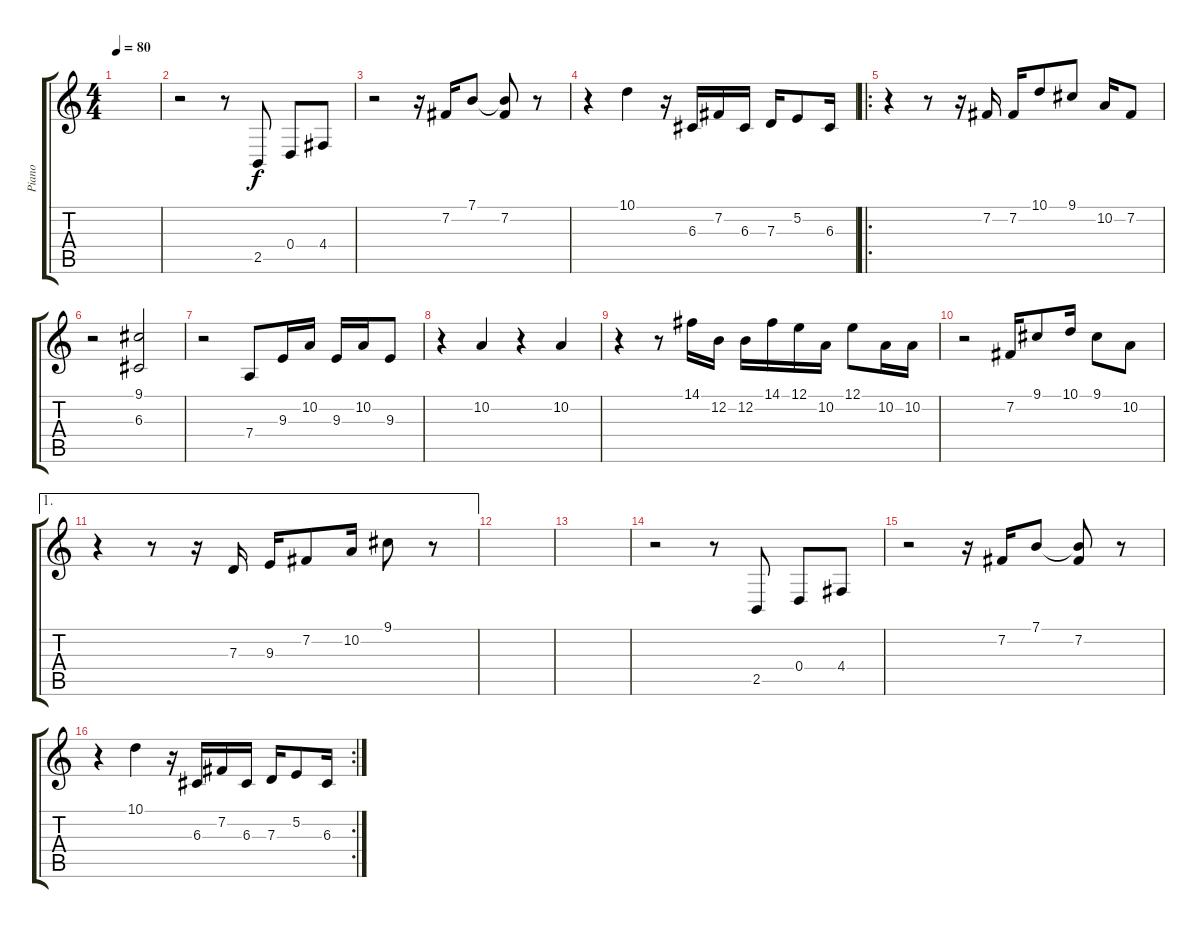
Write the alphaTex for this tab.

\track ("Piano" "Piano") {instrument brightacousticpiano}
\staff {score tabs}
\tuning (E4 B3 G3 D3 A2 E2) {hide}
\ts (4 4)
\tempo 80
\clef g2
\ks c
|
r.2 r.8 2.5.8 0.4.8 4.4.8 |
r.2 r.16 7.2.16 7.1.8 (7.1{t} 7.2).8 r.8 |
r.4 10.1.4 r.16 6.3.16 7.2.16 6.3.16 7.3.16 5.2.8 6.3.16 |
\ro
r.4 r.8 r.16 7.2.16 7.2.16 10.1.8 9.1.8 10.2.16 7.2.8 |
r.2 (9.1 6.3).2 |
r.2 7.4.8 9.3.16 10.2.16 9.3.16 10.2.16 9.3.8 |
r.4 10.2.4 r.4 10.2.4 |
r.4 r.8 14.1.16 12.2.16 12.2.16 14.1.16 12.1.16 10.2.16 12.1.8 10.2.16 10.2.16 |
r.2 7.2.16 9.1.8 10.1.16 9.1.8 10.2.8 |
\ae 1
r.4 r.8 r.16 7.3.16 9.3.16 7.2.8 10.2.16 9.1.8 r.8 |
|
|
r.2 r.8 2.5.8 0.4.8 4.4.8 |
r.2 r.16 7.2.16 7.1.8 (7.1{t} 7.2).8 r.8 |
\rc 2
r.4 10.1.4 r.16 6.3.16 7.2.16 6.3.16 7.3.16 5.2.8 6.3.16
